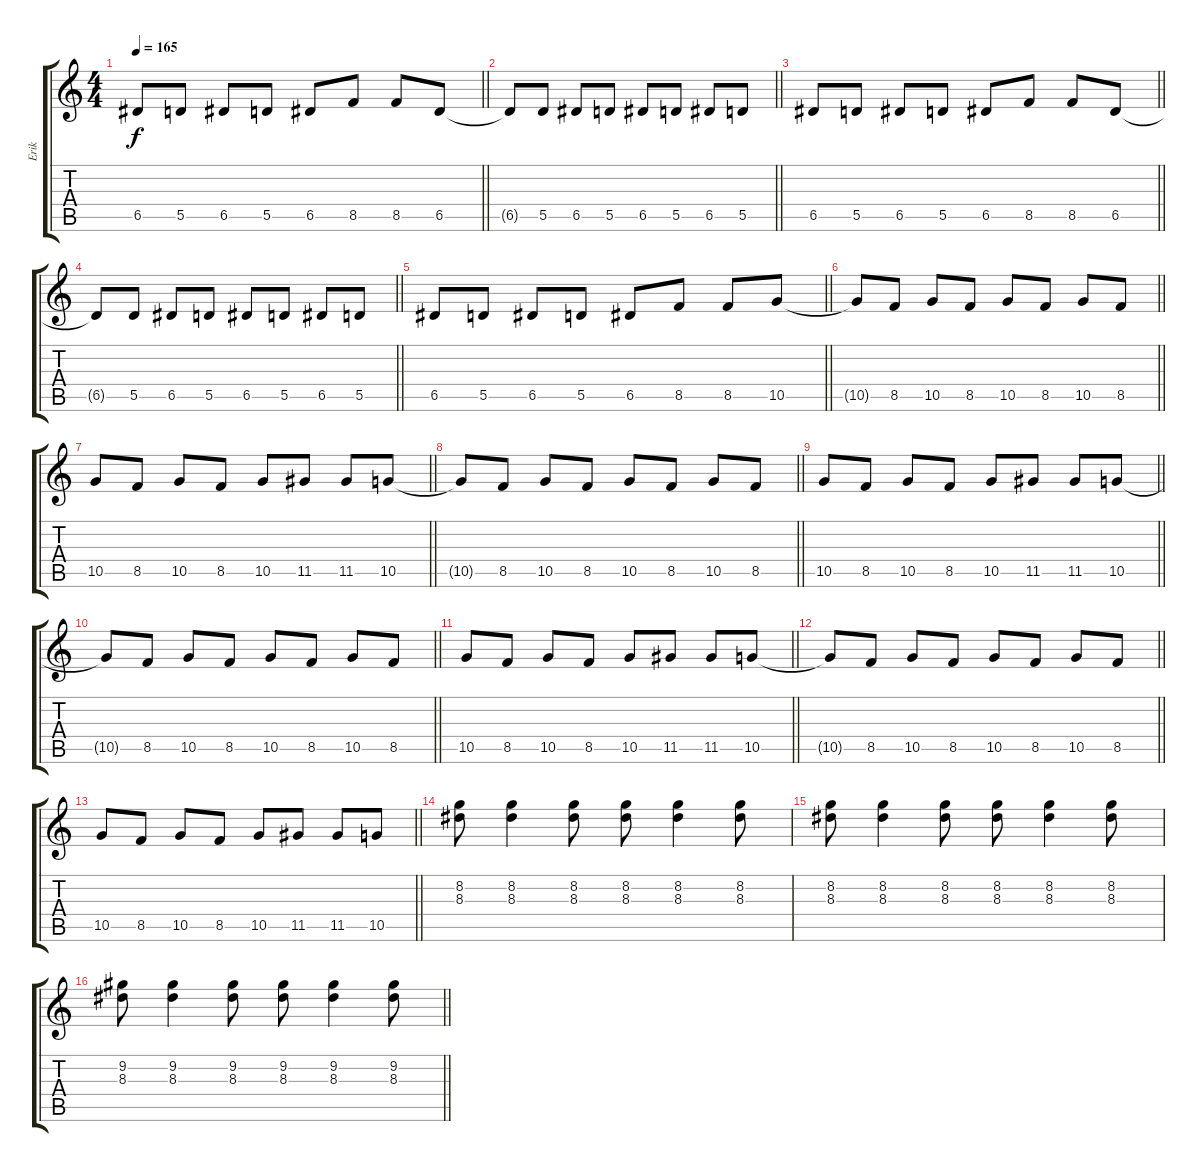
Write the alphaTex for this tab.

\track ("Erik" "Erik") {instrument distortionguitar}
\staff {score tabs}
\tuning (E4 B3 G3 D3 A2 E2) {hide}
\ts (4 4)
\tempo 165
\clef g2
\barLineRight lightlight
\ks c
6.5.8{dy f} 5.5.8 6.5.8 5.5.8 6.5.8 8.5.8 8.5.8 6.5.8 |
\barLineRight lightlight
6.5{t}.8 5.5.8 6.5.8 5.5.8 6.5.8 5.5.8 6.5.8 5.5.8 |
\barLineRight lightlight
6.5.8 5.5.8 6.5.8 5.5.8 6.5.8 8.5.8 8.5.8 6.5.8 |
\barLineRight lightlight
6.5{t}.8 5.5.8 6.5.8 5.5.8 6.5.8 5.5.8 6.5.8 5.5.8 |
\barLineRight lightlight
6.5.8 5.5.8 6.5.8 5.5.8 6.5.8 8.5.8 8.5.8 10.5.8 |
\barLineRight lightlight
10.5{t}.8 8.5.8 10.5.8 8.5.8 10.5.8 8.5.8 10.5.8 8.5.8 |
\barLineRight lightlight
10.5.8 8.5.8 10.5.8 8.5.8 10.5.8 11.5.8 11.5.8 10.5.8 |
\barLineRight lightlight
10.5{t}.8 8.5.8 10.5.8 8.5.8 10.5.8 8.5.8 10.5.8 8.5.8 |
\barLineRight lightlight
10.5.8 8.5.8 10.5.8 8.5.8 10.5.8 11.5.8 11.5.8 10.5.8 |
\barLineRight lightlight
10.5{t}.8 8.5.8 10.5.8 8.5.8 10.5.8 8.5.8 10.5.8 8.5.8 |
\barLineRight lightlight
10.5.8 8.5.8 10.5.8 8.5.8 10.5.8 11.5.8 11.5.8 10.5.8 |
\barLineRight lightlight
10.5{t}.8 8.5.8 10.5.8 8.5.8 10.5.8 8.5.8 10.5.8 8.5.8 |
\barLineRight lightlight
10.5.8 8.5.8 10.5.8 8.5.8 10.5.8 11.5.8 11.5.8 10.5.8 |
\section ("" "")
(8.2 8.3).8 (8.2 8.3).4 (8.2 8.3).8 (8.2 8.3).8 (8.2 8.3).4 (8.2 8.3).8 |
(8.2 8.3).8 (8.2 8.3).4 (8.2 8.3).8 (8.2 8.3).8 (8.2 8.3).4 (8.2 8.3).8 |
\barLineRight lightlight
(9.2 8.3).8 (9.2 8.3).4 (9.2 8.3).8 (9.2 8.3).8 (9.2 8.3).4 (9.2 8.3).8
